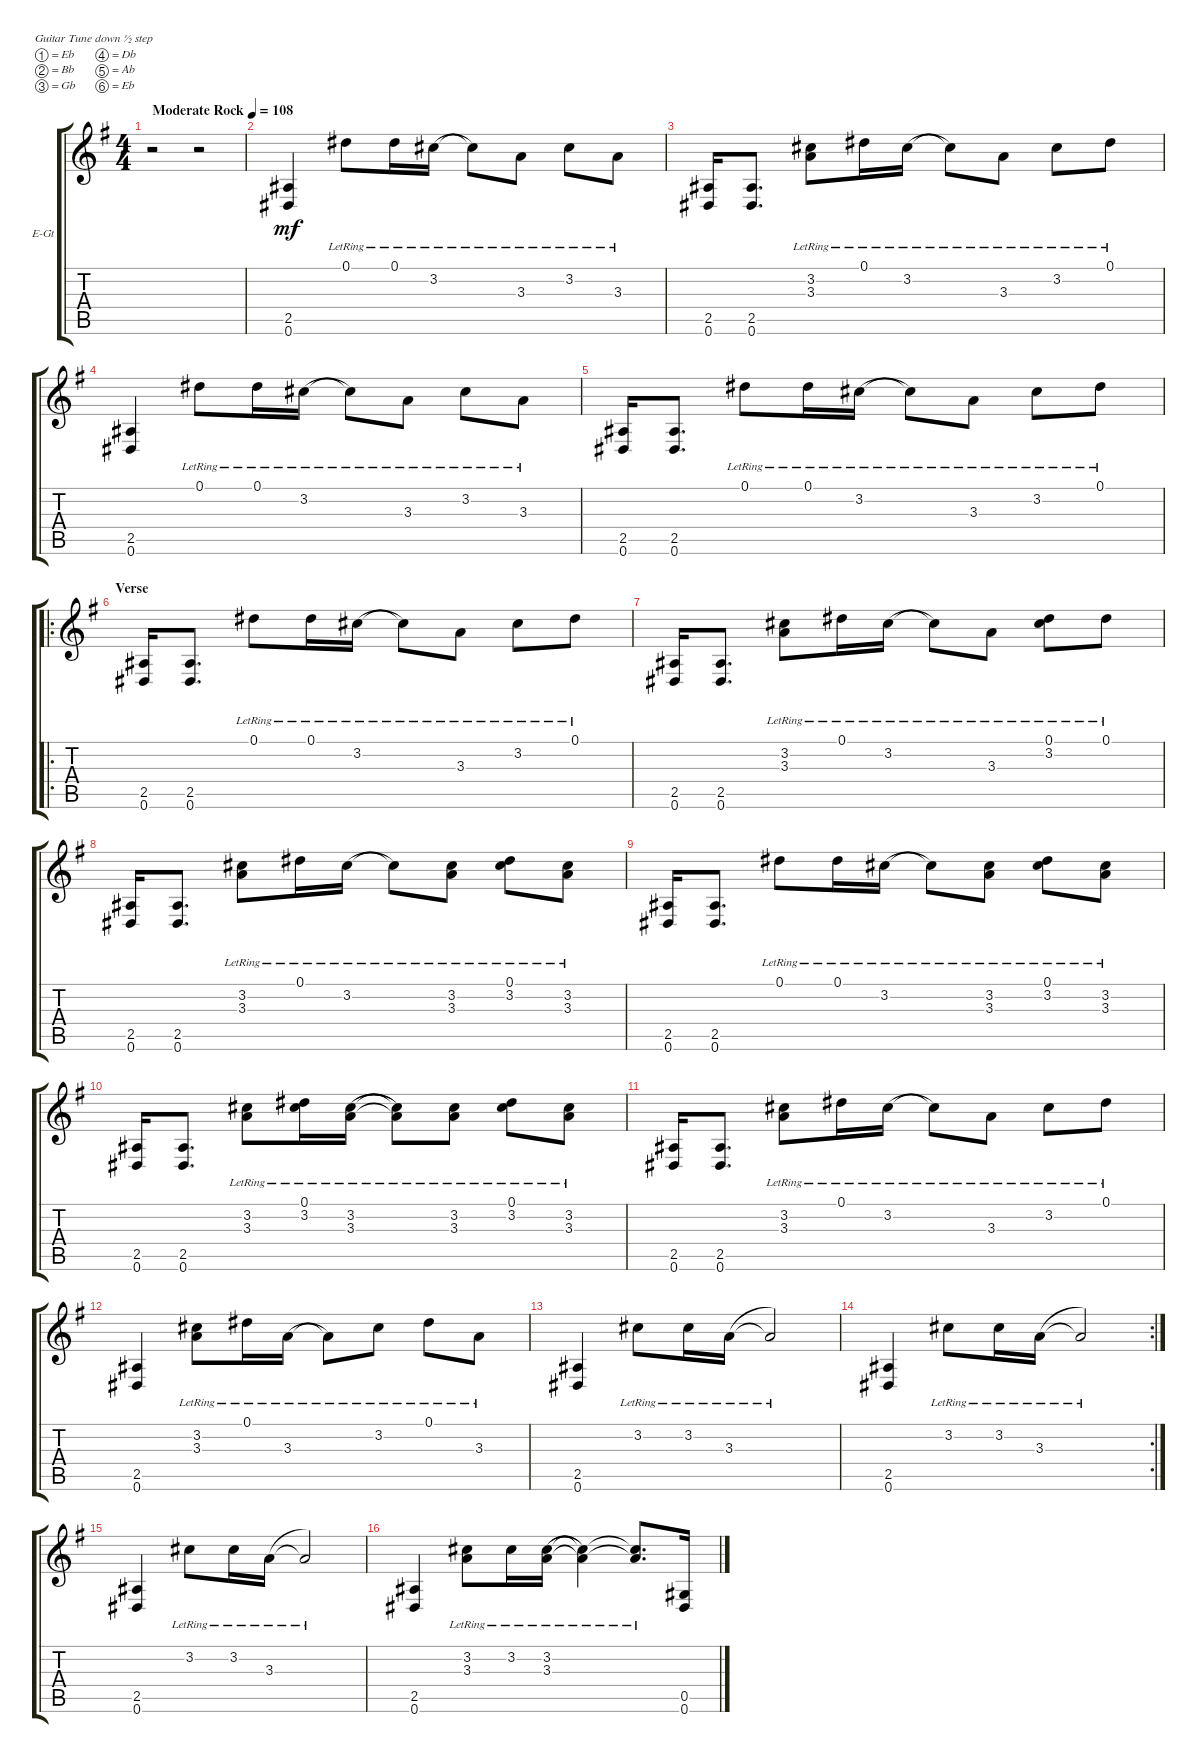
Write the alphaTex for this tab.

\defaultSystemsLayout 4
\bracketExtendMode groupsimilarinstruments
\firstSystemTrackNameOrientation horizontal
\otherSystemsTrackNameOrientation horizontal
\track ("1 Guitar" "E-Gt") {instrument electricguitarclean}
\staff {score tabs}
\tuning (Eb4 Bb3 Gb3 Db3 Ab2 Eb2)
\ts (4 4)
\tempo (108 "Moderate Rock")
\clef g2
\scale
1.08575
\ks g
r.2{dy mf instrument electricguitarclean} r.2 |
\scale
0.91425 (0.6 2.5).4 0.1{lr}.8 0.1{lr}.16 3.2{lr}.16{legatoorigin} 3.2{lr t}.8 3.3{lr}.8 3.2{lr}.8 3.3{lr}.8 |
\scale
1.05549 (0.6 2.5).16 (0.6 2.5).8{d} (3.2{lr} 3.3{lr}).8 0.1{lr}.16 3.2{lr}.16{legatoorigin} 3.2{lr t}.8 3.3{lr}.8 3.2{lr}.8 0.1{lr}.8 |
\scale
0.944515 (0.6 2.5).4 0.1{lr}.8 0.1{lr}.16 3.2{lr}.16{legatoorigin} 3.2{lr t}.8 3.3{lr}.8 3.2{lr}.8 3.3{lr}.8 |
\scale
1.05549 (0.6 2.5).16 (0.6 2.5).8{d} 0.1{lr}.8 0.1{lr}.16 3.2{lr}.16{legatoorigin} 3.2{lr t}.8 3.3{lr}.8 3.2{lr}.8 0.1{lr}.8 |
\ro
\section ("" "Verse")
\scale
0.944515 (0.6 2.5).16{lyrics (0 "") lyrics (1 "") lyrics (2 "") lyrics (3 "") lyrics (4 "")} (0.6 2.5).8{d lyrics (0 "") lyrics (1 "") lyrics (2 "") lyrics (3 "") lyrics (4 "")} 0.1{lr}.8{lyrics (0 "") lyrics (1 "") lyrics (2 "") lyrics (3 "") lyrics (4 "")} 0.1{lr}.16{lyrics (0 "") lyrics (1 "") lyrics (2 "") lyrics (3 "") lyrics (4 "")} 3.2{lr}.16{lyrics (0 "") lyrics (1 "") lyrics (2 "") lyrics (3 "") lyrics (4 "") legatoorigin} 3.2{lr t}.8{lyrics (0 "") lyrics (1 "") lyrics (2 "") lyrics (3 "") lyrics (4 "")} 3.3{lr}.8{lyrics (0 "") lyrics (1 "") lyrics (2 "") lyrics (3 "") lyrics (4 "")} 3.2{lr}.8{lyrics (0 "") lyrics (1 "") lyrics (2 "") lyrics (3 "") lyrics (4 "")} 0.1{lr}.8{lyrics (0 "") lyrics (1 "") lyrics (2 "") lyrics (3 "") lyrics (4 "")} |
\scale
1.05549 (0.6 2.5).16{lyrics (0 "") lyrics (1 "") lyrics (2 "") lyrics (3 "") lyrics (4 "")} (0.6 2.5).8{d lyrics (0 "") lyrics (1 "") lyrics (2 "") lyrics (3 "") lyrics (4 "")} (3.2{lr} 3.3{lr}).8{lyrics (0 "") lyrics (1 "") lyrics (2 "") lyrics (3 "") lyrics (4 "")} 0.1{lr}.16{lyrics (0 "") lyrics (1 "") lyrics (2 "") lyrics (3 "") lyrics (4 "")} 3.2{lr}.16{lyrics (0 "") lyrics (1 "") lyrics (2 "") lyrics (3 "") lyrics (4 "") legatoorigin} 3.2{lr t}.8{lyrics (0 "") lyrics (1 "") lyrics (2 "") lyrics (3 "") lyrics (4 "")} 3.3{lr}.8{lyrics (0 "") lyrics (1 "") lyrics (2 "") lyrics (3 "") lyrics (4 "")} (3.2{lr} 0.1).8{lyrics (0 "") lyrics (1 "") lyrics (2 "") lyrics (3 "") lyrics (4 "")} 0.1{lr}.8{lyrics (0 "") lyrics (1 "") lyrics (2 "") lyrics (3 "") lyrics (4 "")} |
\scale
0.944515 (0.6 2.5).16{lyrics (0 "") lyrics (1 "") lyrics (2 "") lyrics (3 "") lyrics (4 "")} (0.6 2.5).8{d lyrics (0 "") lyrics (1 "") lyrics (2 "") lyrics (3 "") lyrics (4 "")} (3.2{lr} 3.3{lr}).8{lyrics (0 "") lyrics (1 "") lyrics (2 "") lyrics (3 "") lyrics (4 "")} 0.1{lr}.16{lyrics (0 "") lyrics (1 "") lyrics (2 "") lyrics (3 "") lyrics (4 "")} 3.2{lr}.16{lyrics (0 "") lyrics (1 "") lyrics (2 "") lyrics (3 "") lyrics (4 "") legatoorigin} 3.2{lr t}.8{lyrics (0 "") lyrics (1 "") lyrics (2 "") lyrics (3 "") lyrics (4 "")} (3.3{lr} 3.2{lr}).8{lyrics (0 "") lyrics (1 "") lyrics (2 "") lyrics (3 "") lyrics (4 "")} (3.2{lr} 0.1{lr}).8 (3.2{lr} 3.3{lr}).8 |
\scale
1.05549 (0.6 2.5).16 (0.6 2.5).8{d} 0.1{lr}.8 0.1{lr}.16 3.2{lr}.16{legatoorigin} 3.2{lr t}.8 (3.3{lr} 3.2{lr}).8 (3.2{lr} 0.1{lr}).8 (3.2{lr} 3.3{lr}).8 |
\scale
0.944515 (0.6 2.5).16 (0.6 2.5).8{d} (3.2{lr} 3.3{lr}).8 (0.1{lr} 3.2).16 (3.2{lr} 3.3).16{legatoorigin} (3.2{lr t} 3.3{t}).8 (3.3{lr} 3.2{lr}).8 (3.2{lr} 0.1{lr}).8 (3.2{lr} 3.3{lr}).8 |
\scale
1.05549 (0.6 2.5).16 (0.6 2.5).8{d} (3.2{lr} 3.3{lr}).8 0.1{lr}.16 3.2{lr}.16{legatoorigin} 3.2{lr t}.8 3.3{lr}.8 3.2{lr}.8 0.1{lr}.8 |
\scale
0.944515 (0.6 2.5).4 (3.2{lr} 3.3{lr}).8 0.1{lr}.16 3.3{lr}.16{legatoorigin} 3.3{lr t}.8 3.2{lr}.8 0.1{lr}.8 3.3{lr}.8 |
\scale
1.05549 (0.6 2.5).4 3.2{lr}.8 3.2{lr}.16 3.3{lr}.16{legatoorigin} 3.3{lr t}.2 |
\rc 2
\scale
0.944515 (0.6 2.5).4 3.2{lr}.8 3.2{lr}.16 3.3{lr}.16{legatoorigin} 3.3{lr t}.2 |
\scale
1.05549 (0.6 2.5).4 3.2{lr}.8 3.2{lr}.16 3.3{lr}.16{legatoorigin} 3.3{lr t}.2 |
\scale
0.944515 (0.6 2.5).4 (3.2{lr} 3.3{lr}).8 3.2{lr}.16 (3.3{lr} 3.2{lr}).16{legatoorigin} (3.2{lr t} 3.3{lr t}).4 (3.3{lr t} 3.2{lr t}).8{d} (0.6 0.5).16
